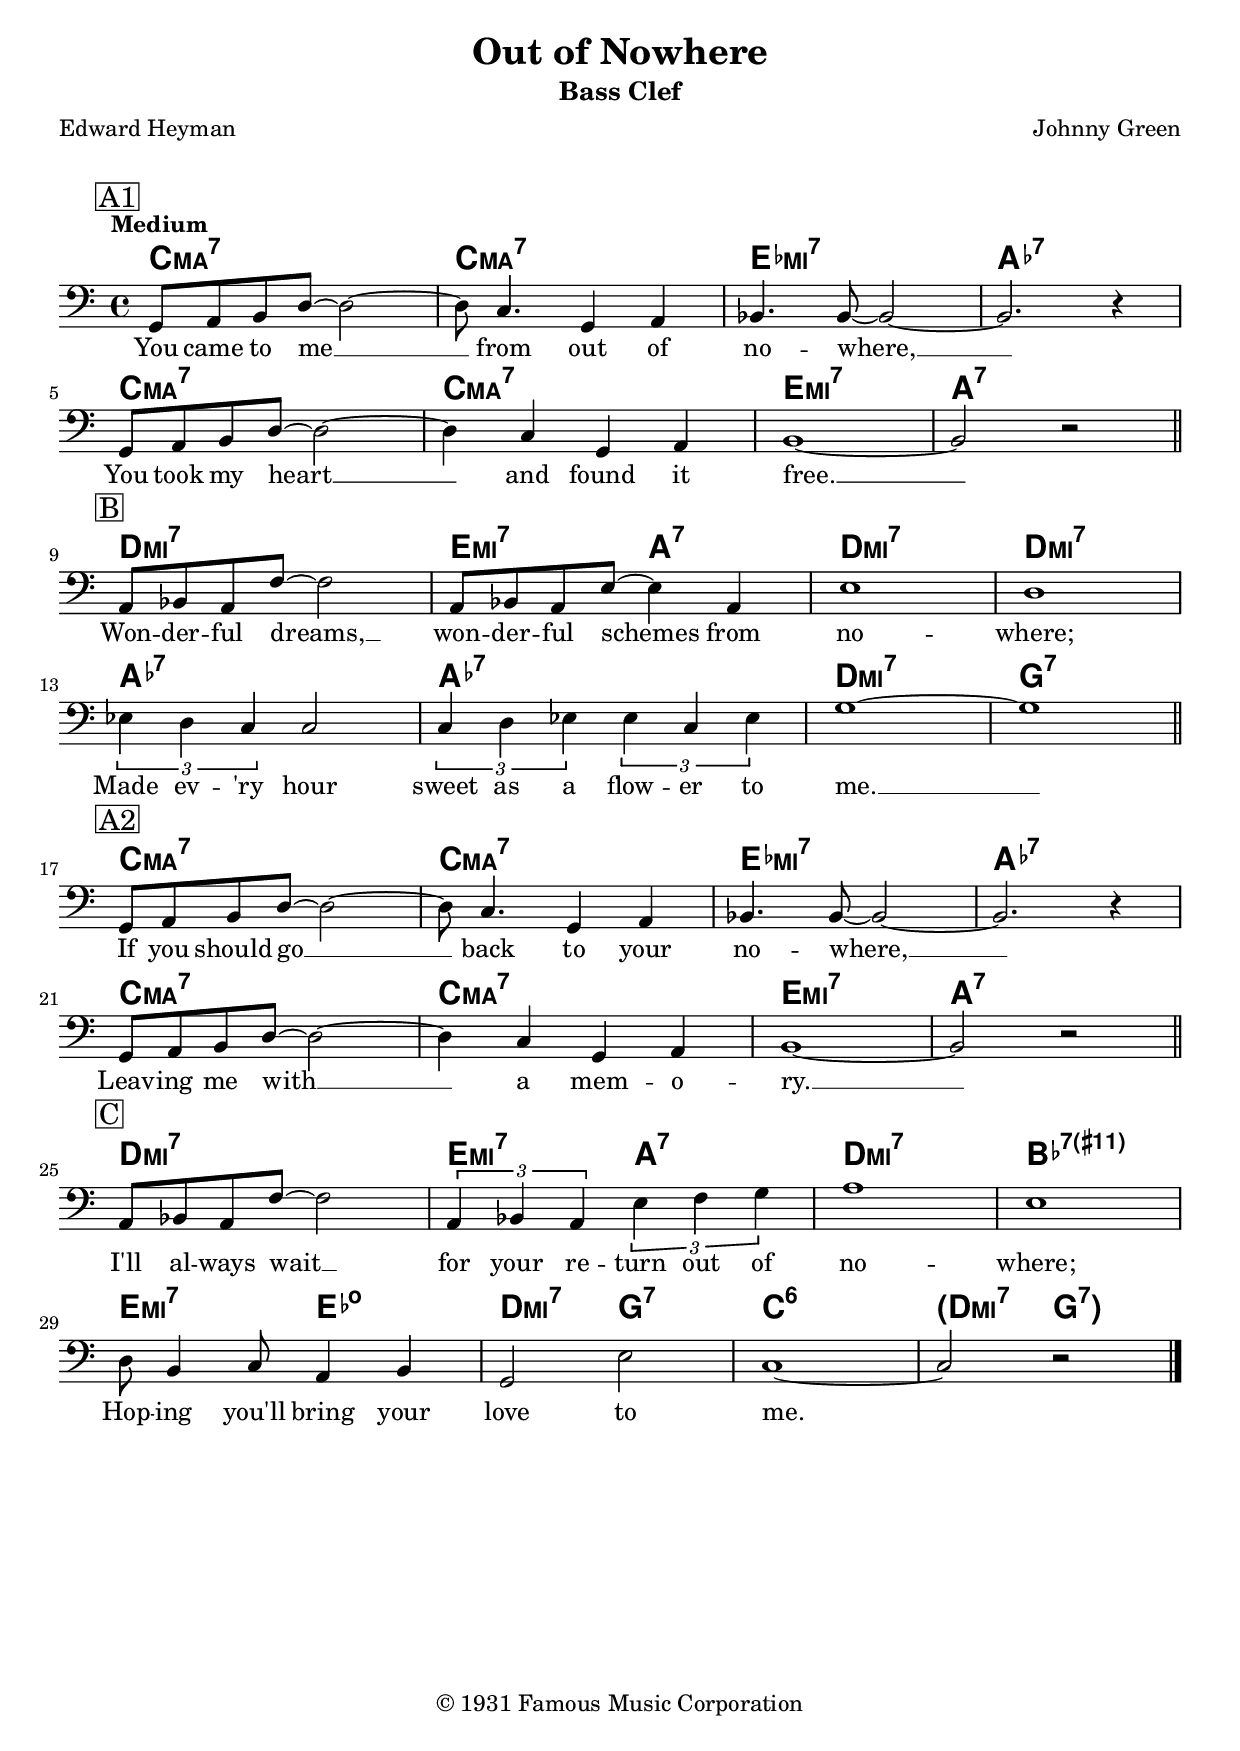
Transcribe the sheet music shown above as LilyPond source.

\version "2.24.0"

\include "english.ly"

instrument = "Bass Clef"
whatKey = c,
whatClef = "bass"

%% -*- Mode: LilyPond -*-

\include "lead-sheets.ily"

\header {
  title = "Out of Nowhere"
  subtitle = \instrument
  poet = "Edward Heyman"
  composer = "Johnny Green"
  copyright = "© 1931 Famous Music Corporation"
}

refrainLyrics = \lyricmode {
  You came to me __ from out of no -- where, __
  You took my heart __ and found it free. __
  Won -- der -- ful dreams, __ won -- der -- ful schemes from no -- where;
  Made ev -- 'ry hour sweet as a flow -- er to me. __
  If you should go __ back to your no -- where, __
  Leav -- ing me with __ a mem -- o -- ry. __
  I'll al -- ways wait __ for your re -- turn out of no -- where;
  Hop -- ing you'll bring your love to me.
}

refrainChords = \chordmode {
  g1:maj7 g1:maj7 bf1:m7 ef1:7
  g1:maj7 g1:maj7 b1:m7 e1:7
  
  a1:m7 b2:m7 e2:7 a1:m7 a1:m7
  ef1:7 ef1:7 a1:m7 d1:7

  g1:maj7 g1:maj7 bf1:m7 ef1:7
  g1:maj7 g1:maj7 b1:m7 e1:7
  
  a1:m7 b2:m7 e2:7 a1:m7 f1:7.11+
  b2:m7 bf2:dim7 a2:m7 d2:7 g1:6
  
  \chordOpenParen{ a2:m7 }
  \chordCloseParen{ d2:7 }
}

refrainKey = g

refrainMelody = \relative f' {
  \time 4/4
  \key \refrainKey \major
  \clef \whatClef
  \tempo "Medium"

  \mark \markup{ \box "A1" }
  
  d8 e8 fs8 a8~ a2~ | a8 g4. d4 e4 | f4. f8~ f2~ | f2. r4 |
  \break
  d8 e8 fs8 a8~ a2~ | a4 g4 d4 e4 | fs1~ | fs2 r2 |
  
  \bar "||"
  \break

  \mark \markup{ \box "B" }
  
  e8 f8 e8 c'8~ c2 | e,8 f8 e8 b'8~ b4 e,4 | b'1 | a1 |
  \break
  \tuplet 3/2 { bf4 a4 g4 } g2 | \tuplet 3/2 { g4 a4 bf4 } \tuplet 3/2 { bf4 g4 bf4 } | d1~ | d1 |
  
  \bar "||"
  \break

  \mark \markup{ \box "A2" }
  
  d,8 e8 fs8 a8~ a2~ | a8 g4. d4 e4 | f4. f8~ f2~ | f2. r4 |
  \break
  d8 e8 fs8 a8~ a2~ | a4 g4 d4 e4 | fs1~ | fs2 r2 |
  
  \bar "||"
  \break

  \mark \markup{ \box "C" }
  
  e8 f8 e8 c'8~ c2 | \tuplet 3/2 { e,4 f4 e4 } \tuplet 3/2 { b'4 c4 d4 } | e1 | b1 |
  \break
  a8 fs4 g8 e4 fs4 | d2 b'2 | g1~ | g2 r2 |

  \bar "|."
}

\include "paper.ily"

\markup {
  % Leave a gap after the header
  \vspace #1
}

\include "refrain.ily"

